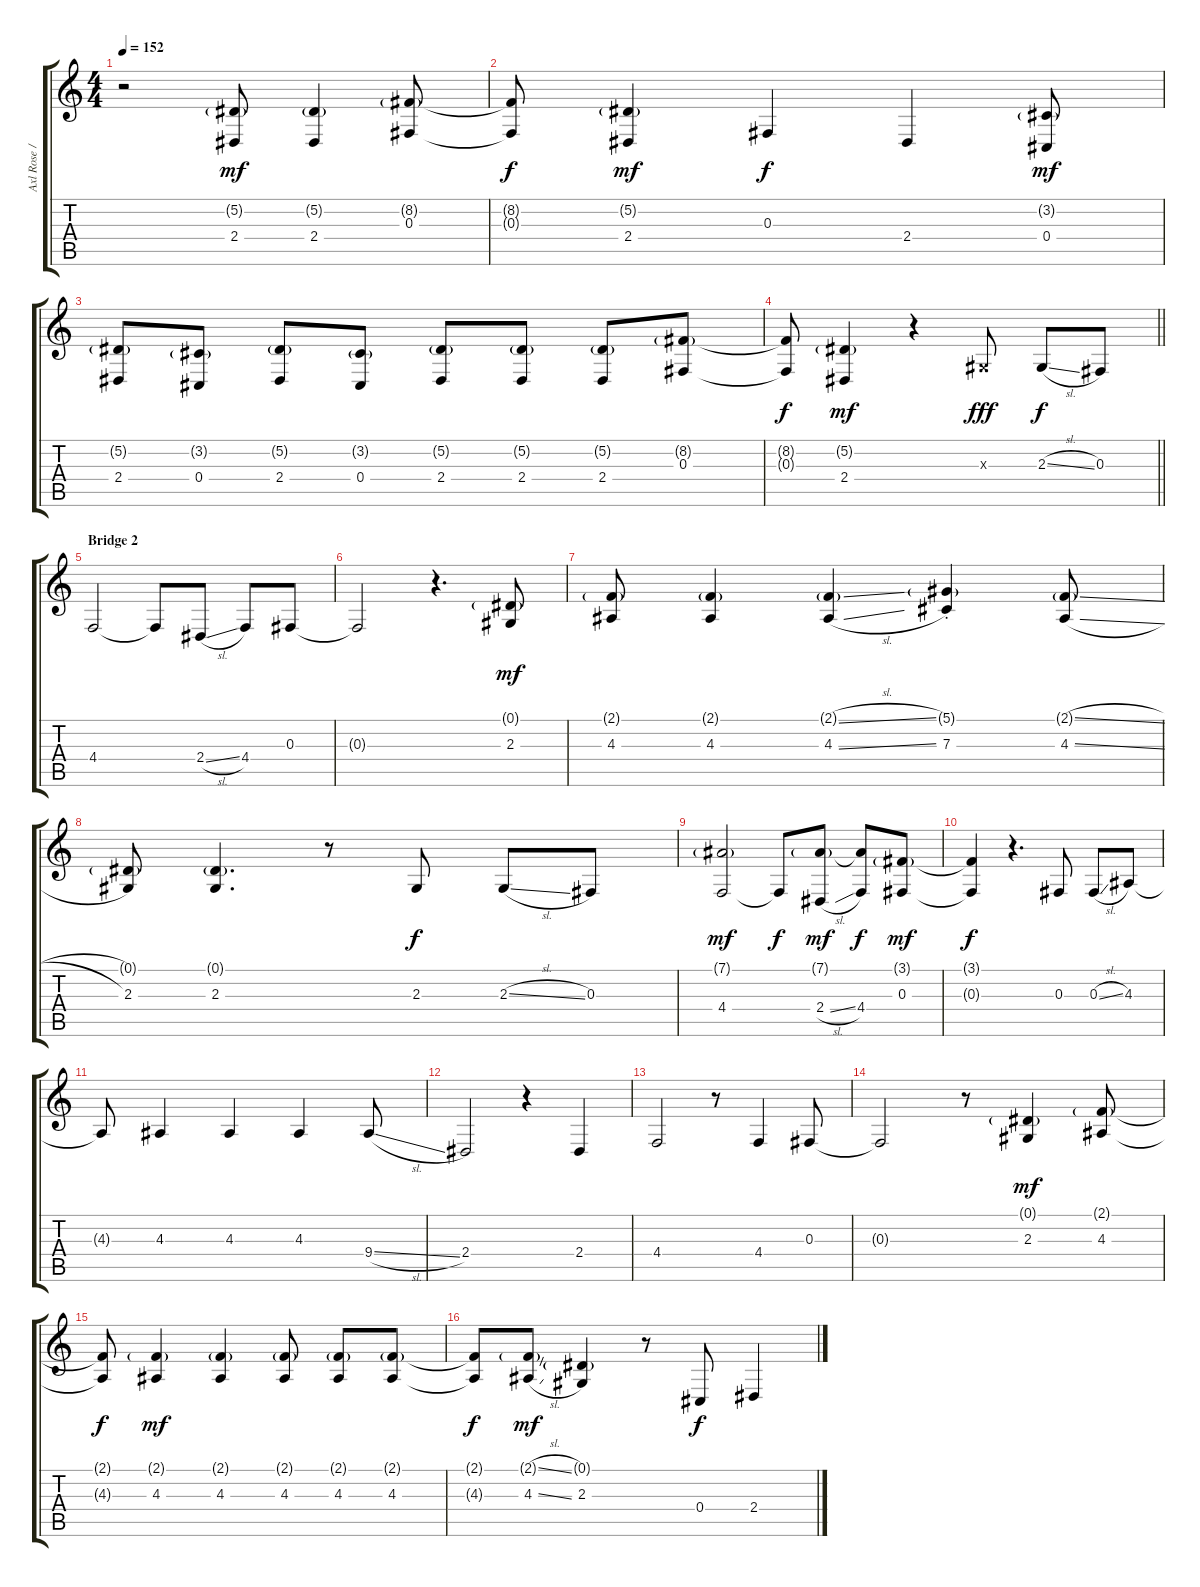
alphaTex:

\track ("Axl Rose / Duff McKagan" "Axl Rose /") {instrument altosax}
\staff {score tabs}
\tuning (Eb4 Bb3 Gb3 Db3 Ab2 Eb2) {hide}
\ts (4 4)
\tempo 152
\clef g2
\ks c
r.2{dy mf} (5.2{g} 2.4).8 (5.2{g} 2.4).4 (8.2{g} 0.3).8 |
(8.2{t} 0.3{t}).8{dy f} (5.2{g} 2.4).4{dy mf} 0.3.4{dy f} 2.4.4 (3.2{g} 0.4).8{dy mf} |
(5.2{g} 2.4).8 (3.2{g} 0.4).8 (5.2{g} 2.4).8 (3.2{g} 0.4).8 (5.2{g} 2.4).8 (5.2{g} 2.4).8 (5.2{g} 2.4).8 (8.2{g} 0.3).8 |
\barLineRight lightlight
(8.2{t} 0.3{t}).8{dy f} (5.2{g} 2.4).4{dy mf} r.4 2.3{x}.8{dy fff} 2.3{sl}.8{dy f} 0.3.8 |
\section ("" "Bridge 2")
4.4.2 4.4{t}.8 2.4{sl}.8 4.4.8 0.3.8 |
0.3{t}.2 r.4{d} (0.1{g} 2.3).8{dy mf} |
(2.1{g} 4.3).8 (2.1{g} 4.3).4 (2.1{sl g} 4.3{sl}).4 (5.1{g} 7.3{st}).4 (2.1{sl g} 4.3{sl}).8 |
(0.1{g} 2.3).8 (0.1{g} 2.3).4{d} r.8 2.3.8{dy f} 2.3{sl}.8 0.3.8 |
(7.1{g} 4.4).2{dy mf} 4.4{t}.8{dy f} (7.1{g} 2.4{sl}).8{dy mf} (7.1{t} 4.4).8{dy f} (3.1{g} 0.3).8{dy mf} |
(3.1{t} 0.3{t}).4{dy f} r.4{d} 0.3.8 0.3{sl}.8 4.3.8 |
4.3{t}.8 4.3.4 4.3.4 4.3.4 9.4{sl}.8 |
2.4.2 r.4 2.4.4 |
4.4.2 r.8 4.4.4 0.3.8 |
0.3{t}.2 r.8 (0.1{g} 2.3).4{dy mf} (2.1{g} 4.3).8 |
(2.1{t} 4.3{t}).8{dy f} (2.1{g} 4.3).4{dy mf} (2.1{g} 4.3).4 (2.1{g} 4.3).8 (2.1{g} 4.3).8 (2.1{g} 4.3).8 |
(2.1{t} 4.3{t}).8{dy f} (2.1{sl g} 4.3{sl}).8{dy mf} (0.1{g} 2.3).4 r.8 0.4.8{dy f} 2.4.4
